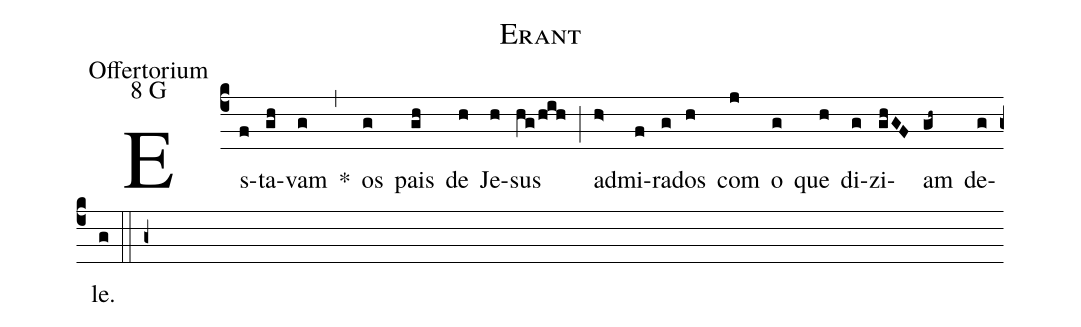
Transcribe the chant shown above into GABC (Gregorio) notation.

name: Erant;
office-part: Offertorium;
mode: 8;
mode-differentia: G;
%%
(c4)

Es(f)ta(gh)vam(g) *(,) os(g) pais(gh) de(h) Je(h)sus(hg/hih) (;) ad(h>)mi(f)ra(g)dos(h) com(j) o(g) que(h) di(g)zi(ghGF)am(gh~) de(g)le.(g)

(::)

(g+)
